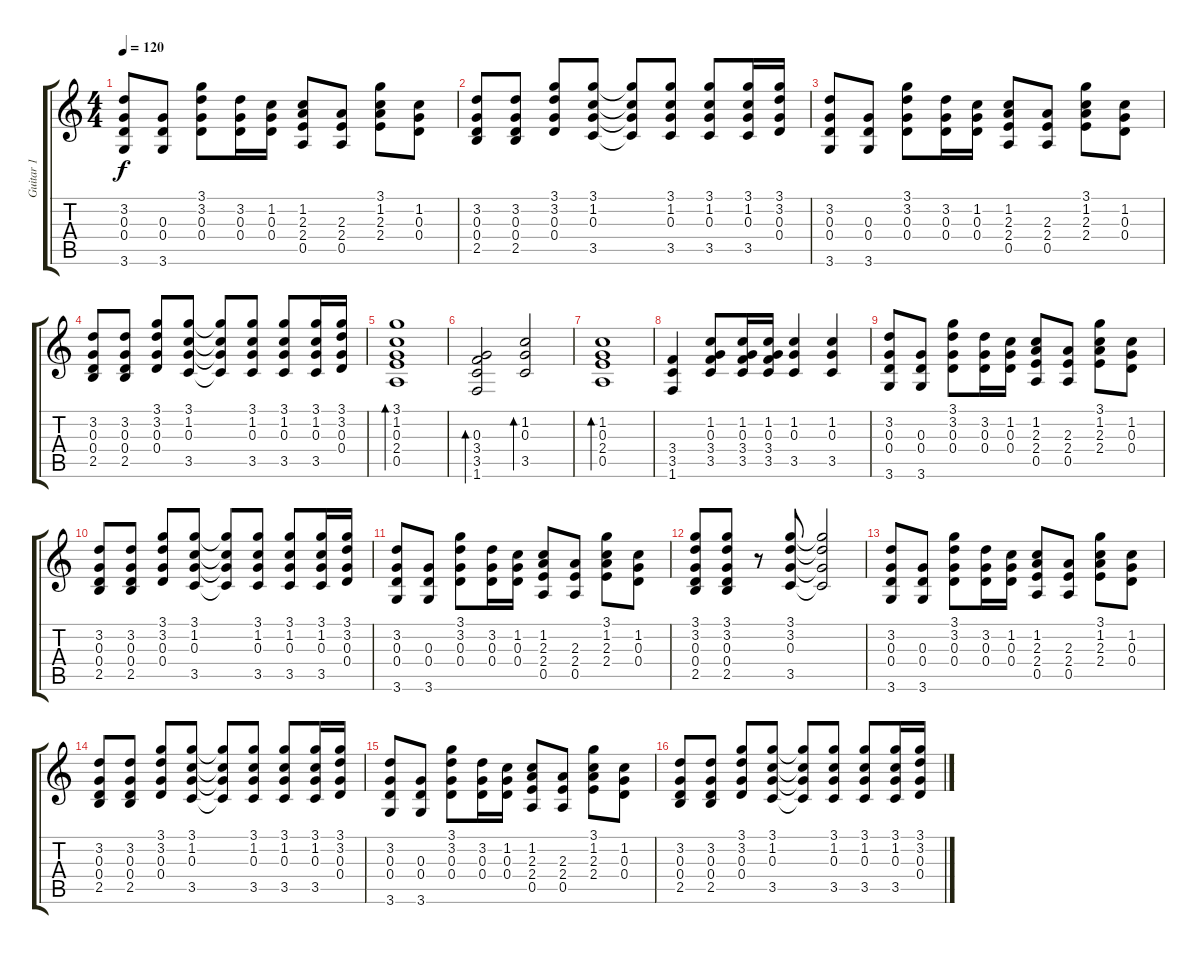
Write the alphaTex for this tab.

\track ("Guitar 1" "Guitar 1") {instrument overdrivenguitar}
\staff {score tabs}
\tuning (E4 B3 G3 D3 A2 E2) {hide}
\ts (4 4)
\tempo 120
\clef g2
\ks c
(3.2 0.3 0.4 3.6).8{dy f} (0.3 0.4 3.6).8 (3.1 3.2 0.3 0.4).8 (3.2 0.3 0.4).16 (1.2 0.3 0.4).16 (1.2 2.3 2.4 0.5).8 (2.3 2.4 0.5).8 (3.1 1.2 2.3 2.4).8 (1.2 0.3 0.4).8 |
(3.2 0.3 0.4 2.5).8 (3.2 0.3 0.4 2.5).8 (3.1 3.2 0.3 0.4).8 (3.1 1.2 0.3 3.5).8 (3.1{t} 1.2{t} 0.3{t} 3.5{t}).8 (3.1 1.2 0.3 3.5).8 (3.1 1.2 0.3 3.5).8 (3.1 1.2 0.3 3.5).16 (3.1 3.2 0.3 0.4).16 |
(3.2 0.3 0.4 3.6).8 (0.3 0.4 3.6).8 (3.1 3.2 0.3 0.4).8 (3.2 0.3 0.4).16 (1.2 0.3 0.4).16 (1.2 2.3 2.4 0.5).8 (2.3 2.4 0.5).8 (3.1 1.2 2.3 2.4).8 (1.2 0.3 0.4).8 |
(3.2 0.3 0.4 2.5).8 (3.2 0.3 0.4 2.5).8 (3.1 3.2 0.3 0.4).8 (3.1 1.2 0.3 3.5).8 (3.1{t} 1.2{t} 0.3{t} 3.5{t}).8 (3.1 1.2 0.3 3.5).8 (3.1 1.2 0.3 3.5).8 (3.1 1.2 0.3 3.5).16 (3.1 3.2 0.3 0.4).16 |
(3.1 1.2 0.3 2.4 0.5).1{bd 60} |
(0.3 3.4 3.5 1.6).2{bd 60} (1.2 0.3 3.5).2{bd 60} |
(1.2 0.3 2.4 0.5).1{bd 60} |
(3.4 3.5 1.6).4 (1.2 0.3 3.4 3.5).8 (1.2 0.3 3.4 3.5).16 (1.2 0.3 3.4 3.5).16 (1.2 0.3 3.5).4 (1.2 0.3 3.5).4 |
(3.2 0.3 0.4 3.6).8 (0.3 0.4 3.6).8 (3.1 3.2 0.3 0.4).8 (3.2 0.3 0.4).16 (1.2 0.3 0.4).16 (1.2 2.3 2.4 0.5).8 (2.3 2.4 0.5).8 (3.1 1.2 2.3 2.4).8 (1.2 0.3 0.4).8 |
(3.2 0.3 0.4 2.5).8 (3.2 0.3 0.4 2.5).8 (3.1 3.2 0.3 0.4).8 (3.1 1.2 0.3 3.5).8 (3.1{t} 1.2{t} 0.3{t} 3.5{t}).8 (3.1 1.2 0.3 3.5).8 (3.1 1.2 0.3 3.5).8 (3.1 1.2 0.3 3.5).16 (3.1 3.2 0.3 0.4).16 |
(3.2 0.3 0.4 3.6).8 (0.3 0.4 3.6).8 (3.1 3.2 0.3 0.4).8 (3.2 0.3 0.4).16 (1.2 0.3 0.4).16 (1.2 2.3 2.4 0.5).8 (2.3 2.4 0.5).8 (3.1 1.2 2.3 2.4).8 (1.2 0.3 0.4).8 |
(3.1 3.2 0.3 0.4 2.5).8 (3.1 3.2 0.3 0.4 2.5).8 r.8 (3.1 3.2 0.3 3.5).8 (3.1{t} 3.2{t} 0.3{t} 3.5{t}).2 |
(3.2 0.3 0.4 3.6).8 (0.3 0.4 3.6).8 (3.1 3.2 0.3 0.4).8 (3.2 0.3 0.4).16 (1.2 0.3 0.4).16 (1.2 2.3 2.4 0.5).8 (2.3 2.4 0.5).8 (3.1 1.2 2.3 2.4).8 (1.2 0.3 0.4).8 |
(3.2 0.3 0.4 2.5).8 (3.2 0.3 0.4 2.5).8 (3.1 3.2 0.3 0.4).8 (3.1 1.2 0.3 3.5).8 (3.1{t} 1.2{t} 0.3{t} 3.5{t}).8 (3.1 1.2 0.3 3.5).8 (3.1 1.2 0.3 3.5).8 (3.1 1.2 0.3 3.5).16 (3.1 3.2 0.3 0.4).16 |
(3.2 0.3 0.4 3.6).8 (0.3 0.4 3.6).8 (3.1 3.2 0.3 0.4).8 (3.2 0.3 0.4).16 (1.2 0.3 0.4).16 (1.2 2.3 2.4 0.5).8 (2.3 2.4 0.5).8 (3.1 1.2 2.3 2.4).8 (1.2 0.3 0.4).8 |
(3.2 0.3 0.4 2.5).8 (3.2 0.3 0.4 2.5).8 (3.1 3.2 0.3 0.4).8 (3.1 1.2 0.3 3.5).8 (3.1{t} 1.2{t} 0.3{t} 3.5{t}).8 (3.1 1.2 0.3 3.5).8 (3.1 1.2 0.3 3.5).8 (3.1 1.2 0.3 3.5).16 (3.1 3.2 0.3 0.4).16
